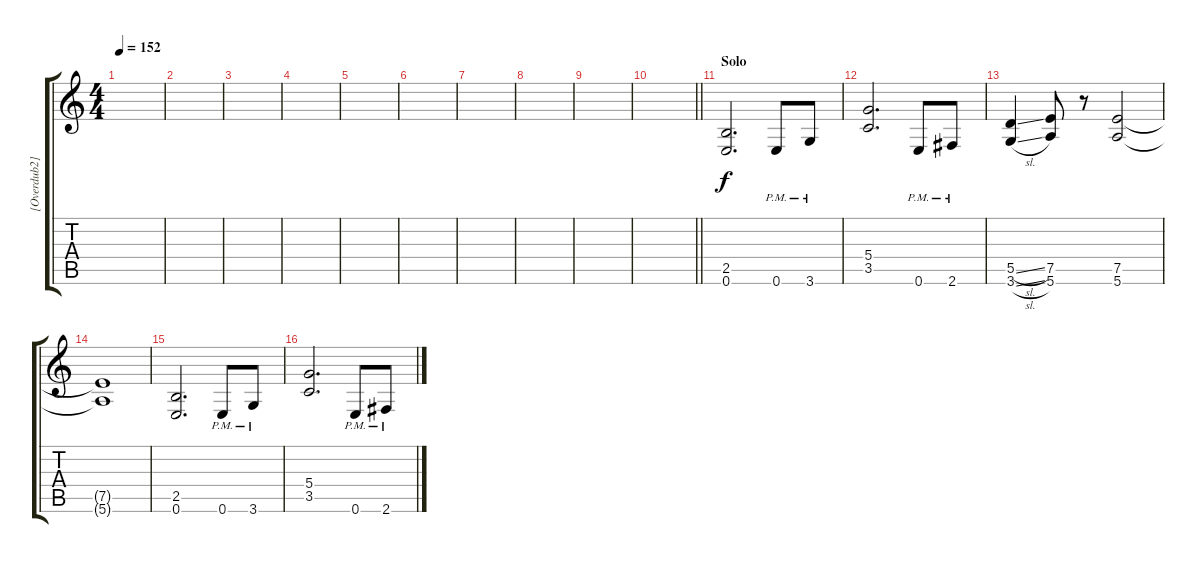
\track ("[Overdub2]" "[Overdub2]") {instrument distortionguitar}
\staff {score tabs}
\tuning (E4 B3 G3 D3 A2 E2) {hide}
\ts (4 4)
\tempo 152
\clef g2
\ks c
|
|
|
|
|
|
|
|
|
\barLineRight lightlight
|
\section ("" "Solo")
(2.5 0.6).2{d} 0.6{pm}.8 3.6{pm}.8 |
(5.4 3.5).2{d} 0.6{pm}.8 2.6{pm}.8 |
(5.5{sl} 3.6{sl}).4 (7.5 5.6).8 r.8 (7.5 5.6).2 |
(7.5{t} 5.6{t}).1 |
(2.5 0.6).2{d} 0.6{pm}.8 3.6{pm}.8 |
(5.4 3.5).2{d} 0.6{pm}.8 2.6{pm}.8
